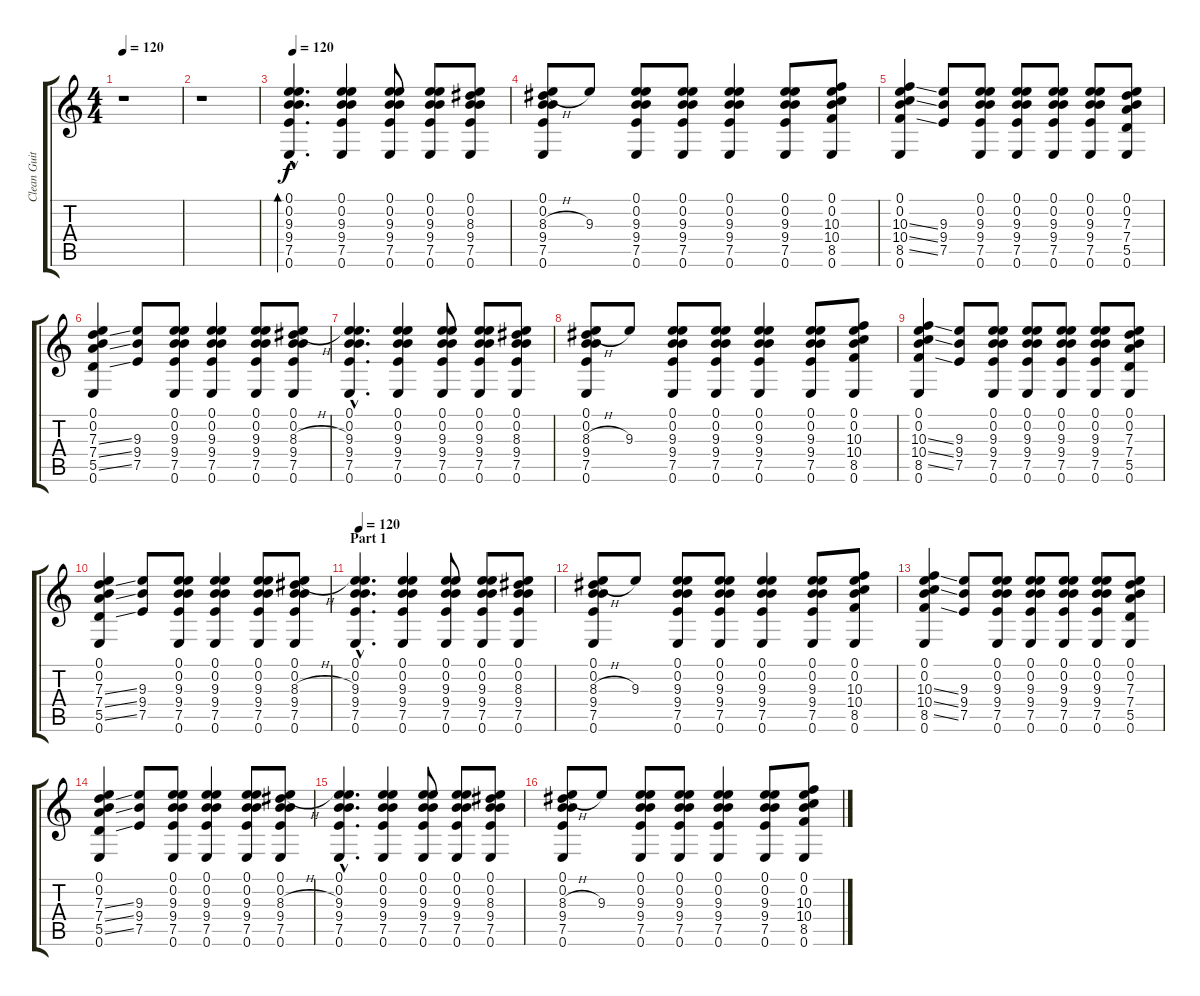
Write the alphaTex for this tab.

\track ("Clean Guitar" "Clean Guit") {instrument electricguitarclean}
\staff {score tabs}
\tuning (E4 B3 G3 D3 A2 E2) {hide}
\ts (4 4)
\tempo 120
\clef g2
\ks c
r.1{dy f} |
r.1 |
\tempo 120
(0.1{hac} 0.2{hac} 9.3{hac} 9.4{hac} 7.5{hac} 0.6{hac}).4{d bd 120} (0.1 0.2 9.3 9.4 7.5 0.6).4 (0.1 0.2 9.3 9.4 7.5 0.6).8 (0.1 0.2 9.3 9.4 7.5 0.6).8 (0.1 0.2 8.3 9.4 7.5 0.6).8 |
(0.1 0.2 8.3{h} 9.4 7.5 0.6).8 9.3.8 (0.1 0.2 9.3 9.4 7.5 0.6).8 (0.1 0.2 9.3 9.4 7.5 0.6).8 (0.1 0.2 9.3 9.4 7.5 0.6).4 (0.1 0.2 9.3 9.4 7.5 0.6).8 (0.1 0.2 10.3 10.4 8.5 0.6).8 |
(0.1 0.2 10.3{ss} 10.4{ss} 8.5{ss} 0.6).4 (9.3 9.4 7.5).8 (0.1 0.2 9.3 9.4 7.5 0.6).8 (0.1 0.2 9.3 9.4 7.5 0.6).8 (0.1 0.2 9.3 9.4 7.5 0.6).8 (0.1 0.2 9.3 9.4 7.5 0.6).8 (0.1 0.2 7.3 7.4 5.5 0.6).8 |
(0.1 0.2 7.3{ss} 7.4{ss} 5.5{ss} 0.6).4 (9.3 9.4 7.5).8 (0.1 0.2 9.3 9.4 7.5 0.6).8 (0.1 0.2 9.3 9.4 7.5 0.6).4 (0.1 0.2 9.3 9.4 7.5 0.6).8 (0.1 0.2 8.3{h} 9.4 7.5 0.6).8 |
(0.1{hac} 0.2{hac} 9.3{hac} 9.4{hac} 7.5{hac} 0.6{hac}).4{d} (0.1 0.2 9.3 9.4 7.5 0.6).4 (0.1 0.2 9.3 9.4 7.5 0.6).8 (0.1 0.2 9.3 9.4 7.5 0.6).8 (0.1 0.2 8.3 9.4 7.5 0.6).8 |
(0.1 0.2 8.3{h} 9.4 7.5 0.6).8 9.3.8 (0.1 0.2 9.3 9.4 7.5 0.6).8 (0.1 0.2 9.3 9.4 7.5 0.6).8 (0.1 0.2 9.3 9.4 7.5 0.6).4 (0.1 0.2 9.3 9.4 7.5 0.6).8 (0.1 0.2 10.3 10.4 8.5 0.6).8 |
(0.1 0.2 10.3{ss} 10.4{ss} 8.5{ss} 0.6).4 (9.3 9.4 7.5).8 (0.1 0.2 9.3 9.4 7.5 0.6).8 (0.1 0.2 9.3 9.4 7.5 0.6).8 (0.1 0.2 9.3 9.4 7.5 0.6).8 (0.1 0.2 9.3 9.4 7.5 0.6).8 (0.1 0.2 7.3 7.4 5.5 0.6).8 |
(0.1 0.2 7.3{ss} 7.4{ss} 5.5{ss} 0.6).4 (9.3 9.4 7.5).8 (0.1 0.2 9.3 9.4 7.5 0.6).8 (0.1 0.2 9.3 9.4 7.5 0.6).4 (0.1 0.2 9.3 9.4 7.5 0.6).8 (0.1 0.2 8.3{h} 9.4 7.5 0.6).8 |
\section ("" "Part 1")
\tempo 120
(0.1{hac} 0.2{hac} 9.3{hac} 9.4{hac} 7.5{hac} 0.6{hac}).4{d} (0.1 0.2 9.3 9.4 7.5 0.6).4 (0.1 0.2 9.3 9.4 7.5 0.6).8 (0.1 0.2 9.3 9.4 7.5 0.6).8 (0.1 0.2 8.3 9.4 7.5 0.6).8 |
(0.1 0.2 8.3{h} 9.4 7.5 0.6).8 9.3.8 (0.1 0.2 9.3 9.4 7.5 0.6).8 (0.1 0.2 9.3 9.4 7.5 0.6).8 (0.1 0.2 9.3 9.4 7.5 0.6).4 (0.1 0.2 9.3 9.4 7.5 0.6).8 (0.1 0.2 10.3 10.4 8.5 0.6).8 |
(0.1 0.2 10.3{ss} 10.4{ss} 8.5{ss} 0.6).4 (9.3 9.4 7.5).8 (0.1 0.2 9.3 9.4 7.5 0.6).8 (0.1 0.2 9.3 9.4 7.5 0.6).8 (0.1 0.2 9.3 9.4 7.5 0.6).8 (0.1 0.2 9.3 9.4 7.5 0.6).8 (0.1 0.2 7.3 7.4 5.5 0.6).8 |
(0.1 0.2 7.3{ss} 7.4{ss} 5.5{ss} 0.6).4 (9.3 9.4 7.5).8 (0.1 0.2 9.3 9.4 7.5 0.6).8 (0.1 0.2 9.3 9.4 7.5 0.6).4 (0.1 0.2 9.3 9.4 7.5 0.6).8 (0.1 0.2 8.3{h} 9.4 7.5 0.6).8 |
(0.1{hac} 0.2{hac} 9.3{hac} 9.4{hac} 7.5{hac} 0.6{hac}).4{d} (0.1 0.2 9.3 9.4 7.5 0.6).4 (0.1 0.2 9.3 9.4 7.5 0.6).8 (0.1 0.2 9.3 9.4 7.5 0.6).8 (0.1 0.2 8.3 9.4 7.5 0.6).8 |
(0.1 0.2 8.3{h} 9.4 7.5 0.6).8 9.3.8 (0.1 0.2 9.3 9.4 7.5 0.6).8 (0.1 0.2 9.3 9.4 7.5 0.6).8 (0.1 0.2 9.3 9.4 7.5 0.6).4 (0.1 0.2 9.3 9.4 7.5 0.6).8 (0.1 0.2 10.3 10.4 8.5 0.6).8
